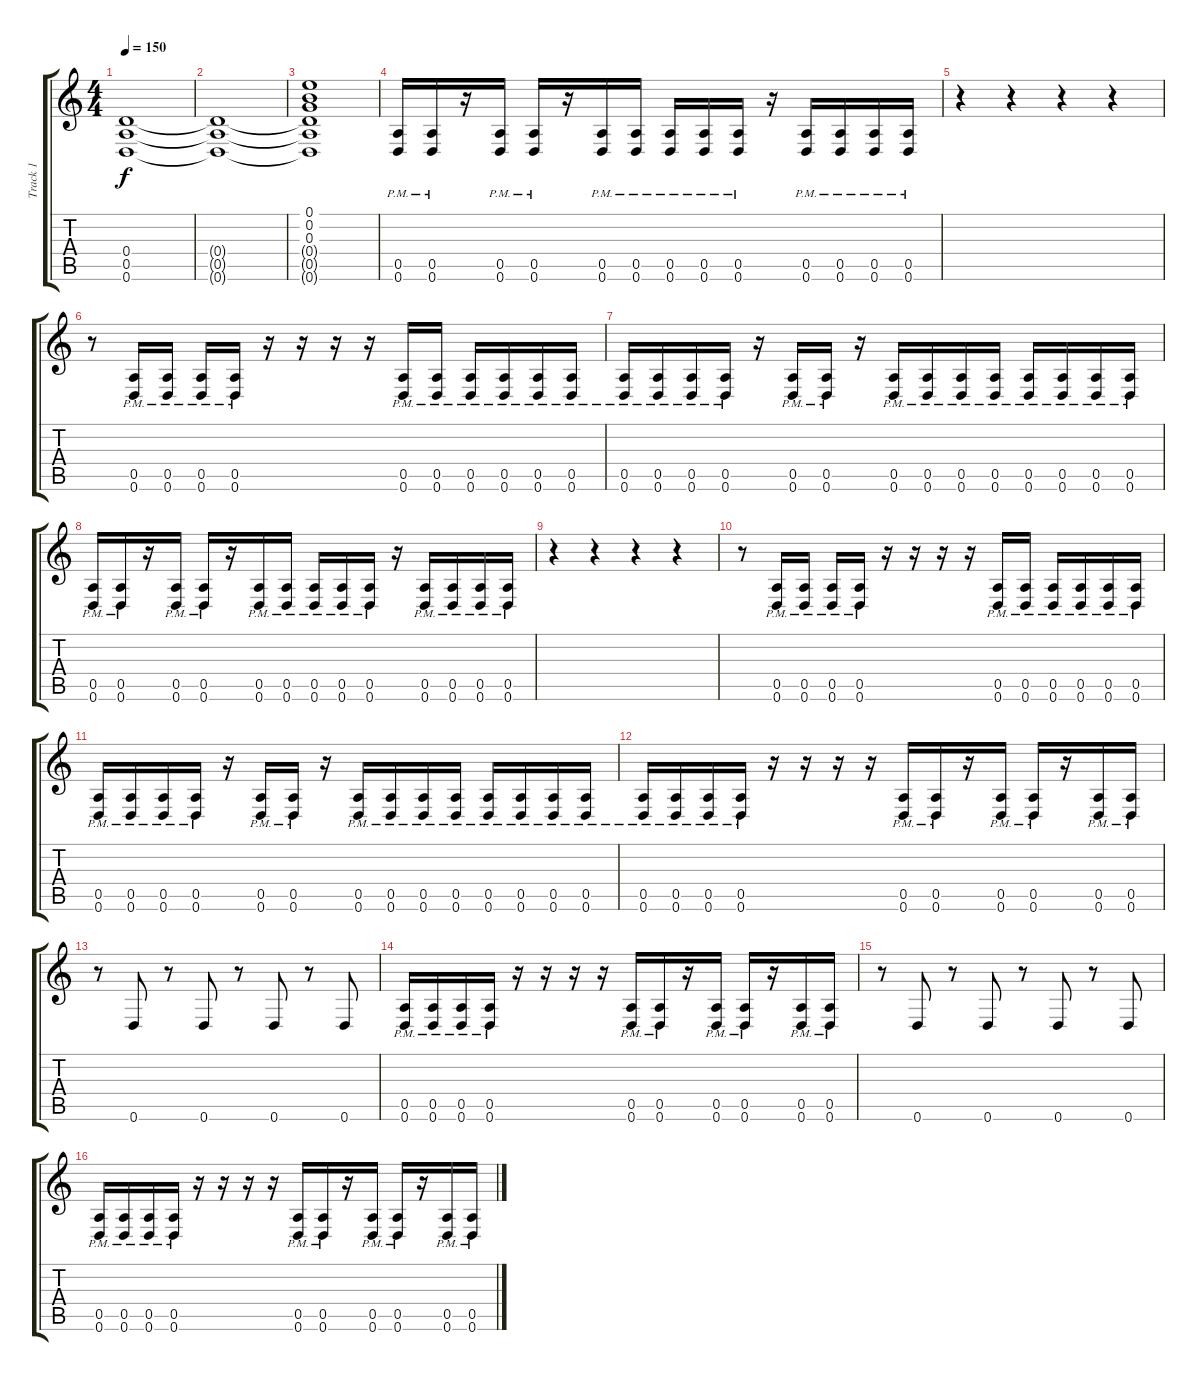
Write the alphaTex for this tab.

\track ("Track 1" "Track 1") {instrument distortionguitar}
\staff {score tabs}
\tuning (E4 B3 G3 D3 A2 D2) {hide}
\ts (4 4)
\tempo 150
\clef g2
\ks c
(0.4 0.5 0.6).1{dy f} |
(0.4{t} 0.5{t} 0.6{t}).1 |
(0.1 0.2 0.3 0.4{t} 0.5{t} 0.6{t}).1 |
(0.5{pm} 0.6{pm}).16 (0.5{pm} 0.6{pm}).16 r.16 (0.5{pm} 0.6{pm}).16 (0.5{pm} 0.6{pm}).16 r.16 (0.5{pm} 0.6{pm}).16 (0.5{pm} 0.6{pm}).16 (0.5{pm} 0.6{pm}).16 (0.5{pm} 0.6{pm}).16 (0.5{pm} 0.6{pm}).16 r.16 (0.5{pm} 0.6{pm}).16 (0.5{pm} 0.6{pm}).16 (0.5{pm} 0.6{pm}).16 (0.5{pm} 0.6{pm}).16 |
r.4 r.4 r.4 r.4 |
r.8 (0.5{pm} 0.6{pm}).16 (0.5{pm} 0.6{pm}).16 (0.5{pm} 0.6{pm}).16 (0.5{pm} 0.6{pm}).16 r.16 r.16 r.16 r.16 (0.5{pm} 0.6{pm}).16 (0.5{pm} 0.6{pm}).16 (0.5{pm} 0.6{pm}).16 (0.5{pm} 0.6{pm}).16 (0.5{pm} 0.6{pm}).16 (0.5{pm} 0.6{pm}).16 |
(0.5{pm} 0.6{pm}).16 (0.5{pm} 0.6{pm}).16 (0.5{pm} 0.6{pm}).16 (0.5{pm} 0.6{pm}).16 r.16 (0.5{pm} 0.6{pm}).16 (0.5{pm} 0.6{pm}).16 r.16 (0.5{pm} 0.6{pm}).16 (0.5{pm} 0.6{pm}).16 (0.5{pm} 0.6{pm}).16 (0.5{pm} 0.6{pm}).16 (0.5{pm} 0.6{pm}).16 (0.5{pm} 0.6{pm}).16 (0.5{pm} 0.6{pm}).16 (0.5{pm} 0.6{pm}).16 |
(0.5{pm} 0.6{pm}).16 (0.5{pm} 0.6{pm}).16 r.16 (0.5{pm} 0.6{pm}).16 (0.5{pm} 0.6{pm}).16 r.16 (0.5{pm} 0.6{pm}).16 (0.5{pm} 0.6{pm}).16 (0.5{pm} 0.6{pm}).16 (0.5{pm} 0.6{pm}).16 (0.5{pm} 0.6{pm}).16 r.16 (0.5{pm} 0.6{pm}).16 (0.5{pm} 0.6{pm}).16 (0.5{pm} 0.6{pm}).16 (0.5{pm} 0.6{pm}).16 |
r.4 r.4 r.4 r.4 |
r.8 (0.5{pm} 0.6{pm}).16 (0.5{pm} 0.6{pm}).16 (0.5{pm} 0.6{pm}).16 (0.5{pm} 0.6{pm}).16 r.16 r.16 r.16 r.16 (0.5{pm} 0.6{pm}).16 (0.5{pm} 0.6{pm}).16 (0.5{pm} 0.6{pm}).16 (0.5{pm} 0.6{pm}).16 (0.5{pm} 0.6{pm}).16 (0.5{pm} 0.6{pm}).16 |
(0.5{pm} 0.6{pm}).16 (0.5{pm} 0.6{pm}).16 (0.5{pm} 0.6{pm}).16 (0.5{pm} 0.6{pm}).16 r.16 (0.5{pm} 0.6{pm}).16 (0.5{pm} 0.6{pm}).16 r.16 (0.5{pm} 0.6{pm}).16 (0.5{pm} 0.6{pm}).16 (0.5{pm} 0.6{pm}).16 (0.5{pm} 0.6{pm}).16 (0.5{pm} 0.6{pm}).16 (0.5{pm} 0.6{pm}).16 (0.5{pm} 0.6{pm}).16 (0.5{pm} 0.6{pm}).16 |
(0.5{pm} 0.6{pm}).16 (0.5{pm} 0.6{pm}).16 (0.5{pm} 0.6{pm}).16 (0.5{pm} 0.6{pm}).16 r.16 r.16 r.16 r.16 (0.5{pm} 0.6{pm}).16 (0.5{pm} 0.6{pm}).16 r.16 (0.5{pm} 0.6{pm}).16 (0.5{pm} 0.6{pm}).16 r.16 (0.5{pm} 0.6{pm}).16 (0.5{pm} 0.6{pm}).16 |
r.8 0.6.8 r.8 0.6.8 r.8 0.6.8 r.8 0.6.8 |
(0.5{pm} 0.6{pm}).16 (0.5{pm} 0.6{pm}).16 (0.5{pm} 0.6{pm}).16 (0.5{pm} 0.6{pm}).16 r.16 r.16 r.16 r.16 (0.5{pm} 0.6{pm}).16 (0.5{pm} 0.6{pm}).16 r.16 (0.5{pm} 0.6{pm}).16 (0.5{pm} 0.6{pm}).16 r.16 (0.5{pm} 0.6{pm}).16 (0.5{pm} 0.6{pm}).16 |
r.8 0.6.8 r.8 0.6.8 r.8 0.6.8 r.8 0.6.8 |
(0.5{pm} 0.6{pm}).16 (0.5{pm} 0.6{pm}).16 (0.5{pm} 0.6{pm}).16 (0.5{pm} 0.6{pm}).16 r.16 r.16 r.16 r.16 (0.5{pm} 0.6{pm}).16 (0.5{pm} 0.6{pm}).16 r.16 (0.5{pm} 0.6{pm}).16 (0.5{pm} 0.6{pm}).16 r.16 (0.5{pm} 0.6{pm}).16 (0.5{pm} 0.6{pm}).16
